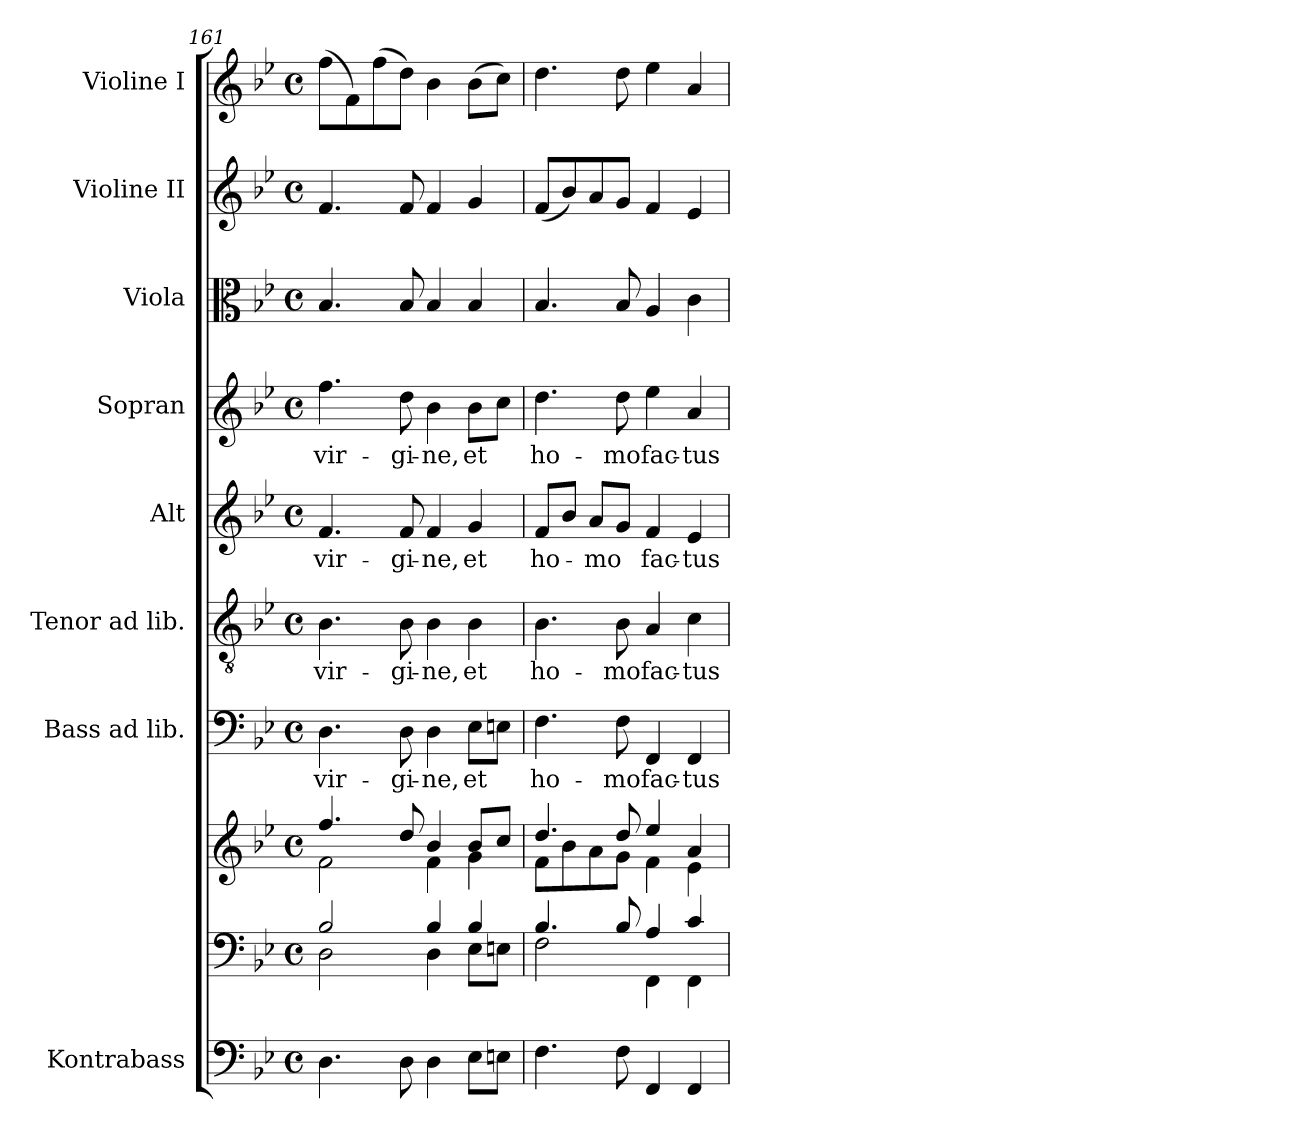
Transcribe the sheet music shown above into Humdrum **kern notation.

**kern	**kern	**kern	**kern	**text	**kern	**text	**kern	**text	**kern	**text	**kern	**kern	**kern
*part9	*part8	*part8	*part7	*part7	*part6	*part6	*part5	*part5	*part4	*part4	*part3	*part2	*part1
*staff10	*staff9	*staff8	*staff7	*staff7	*staff6	*staff6	*staff5	*staff5	*staff4	*staff4	*staff3	*staff2	*staff1
*I"Kontrabass	*	*	*I"Bass ad lib.	*	*I"Tenor ad lib.	*	*I"Alt	*	*I"Sopran	*	*I"Viola	*I"Violine II	*I"Violine I
*I'Kb.	*	*	*I'B.	*	*I'T.	*	*I'A.	*	*I'S.	*	*I'Vla.	*I'Vl. II	*I'Vl. I
*clefF4	*clefF4	*clefG2	*clefF4	*	*clefGv2	*	*clefG2	*	*clefG2	*	*clefC3	*clefG2	*clefG2
*ITrd7c12	*	*	*	*	*	*	*	*	*	*	*	*	*
*k[b-e-]	*k[b-e-]	*k[b-e-]	*k[b-e-]	*	*k[b-e-]	*	*k[b-e-]	*	*k[b-e-]	*	*k[b-e-]	*k[b-e-]	*k[b-e-]
*B-:	*B-:	*B-:	*B-:	*	*B-:	*	*B-:	*	*B-:	*	*B-:	*B-:	*B-:
*M4/4	*M4/4	*M4/4	*M4/4	*	*M4/4	*	*M4/4	*	*M4/4	*	*M4/4	*M4/4	*M4/4
*met(c)	*met(c)	*met(c)	*met(c)	*	*met(c)	*	*met(c)	*	*met(c)	*	*met(c)	*met(c)	*met(c)
=161	=161	=161	=161	=161	=161	=161	=161	=161	=161	=161	=161	=161	=161
*	*^	*^	*	*	*	*	*	*	*	*	*	*	*
!	!	!	!	!	!	!LO:LY:b	!	!LO:LY:b	!	!LO:LY:b	!	!LO:LY:b	!	!	!
4.DD\	2B-/	2D\	4.ff/	2f\	4.D\	vir-	4.B-\	vir-	4.f/	vir-	4.ff\	vir-	4.B-/	4.f/	(>8ff\L
.	.	.	.	.	.	.	.	.	.	.	.	.	.	.	8f\)
.	.	.	.	.	.	.	.	.	.	.	.	.	.	.	(>8ff\
!	!	!	!	!	!	!LO:LY:b	!	!LO:LY:b	!	!LO:LY:b	!	!LO:LY:b	!	!	!
8DD\	.	.	8dd/	.	8D\	-gi-	8B-\	-gi-	8f/	-gi-	8dd\	-gi-	8B-/	8f/	8dd\J)
!	!	!	!	!	!	!LO:LY:b	!	!LO:LY:b	!	!LO:LY:b	!	!LO:LY:b	!	!	!
4DD\	4B-/	4D\	4b-/	4f\	4D\	-ne,	4B-\	-ne,	4f/	-ne,	4b-\	-ne,	4B-/	4f/	4b-\
!	!	!	!	!	!	!LO:LY:b	!	!LO:LY:b	!	!LO:LY:b	!	!LO:LY:b	!	!	!
8EE-\L	4B-/	8E-\L	8b-/L	4g\	8E-\L	et	4B-\	et	4g/	et	8b-\L	et	4B-/	4g/	(>8b-\L
8EEn\J	.	8En\J	8cc/J	.	8En\J	.	.	.	.	.	8cc\J	.	.	.	8cc\J)
=162	=162	=162	=162	=162	=162	=162	=162	=162	=162	=162	=162	=162	=162	=162	=162
!	!	!	!	!	!	!LO:LY:b	!	!LO:LY:b	!	!LO:LY:b	!	!LO:LY:b	!	!	!
4.FF\	4.B-/	2F\	4.dd/	8f\L	4.F\	ho-	4.B-\	ho-	8f/L	ho-	4.dd\	ho-	4.B-/	(<8f/L	4.dd\
.	.	.	.	8b-\	.	.	.	.	8b-/J	.	.	.	.	8b-/)	.
!	!	!	!	!	!	!	!	!	!	!LO:LY:b	!	!	!	!	!
.	.	.	.	8a\	.	.	.	.	8a/L	-mo	.	.	.	8a/	.
!	!	!	!	!	!	!LO:LY:b	!	!LO:LY:b	!	!	!	!LO:LY:b	!	!	!
8FF\	8B-/	.	8dd/	8g\J	8F\	-mo	8B-\	-mo	8g/J	.	8dd\	-mo	8B-/	8g/J	8dd\
!	!	!	!	!	!	!LO:LY:b	!	!LO:LY:b	!	!LO:LY:b	!	!LO:LY:b	!	!	!
4FFF/	4A/	4FF\	4ee-/	4f\	4FF/	fac-	4A/	fac-	4f/	fac-	4ee-\	fac-	4A/	4f/	4ee-\
!	!	!	!	!	!	!LO:LY:b	!	!LO:LY:b	!	!LO:LY:b	!	!LO:LY:b	!	!	!
4FFF/	4c/	4FF\	4a/	4e-\	4FF/	-tus	4c\	-tus	4e-/	-tus	4a/	-tus	4c\	4e-/	4a/
*	*v	*v	*	*	*	*	*	*	*	*	*	*	*	*	*
*	*	*v	*v	*	*	*	*	*	*	*	*	*	*	*
=	=	=	=	=	=	=	=	=	=	=	=	=	=
*-	*-	*-	*-	*-	*-	*-	*-	*-	*-	*-	*-	*-	*-
